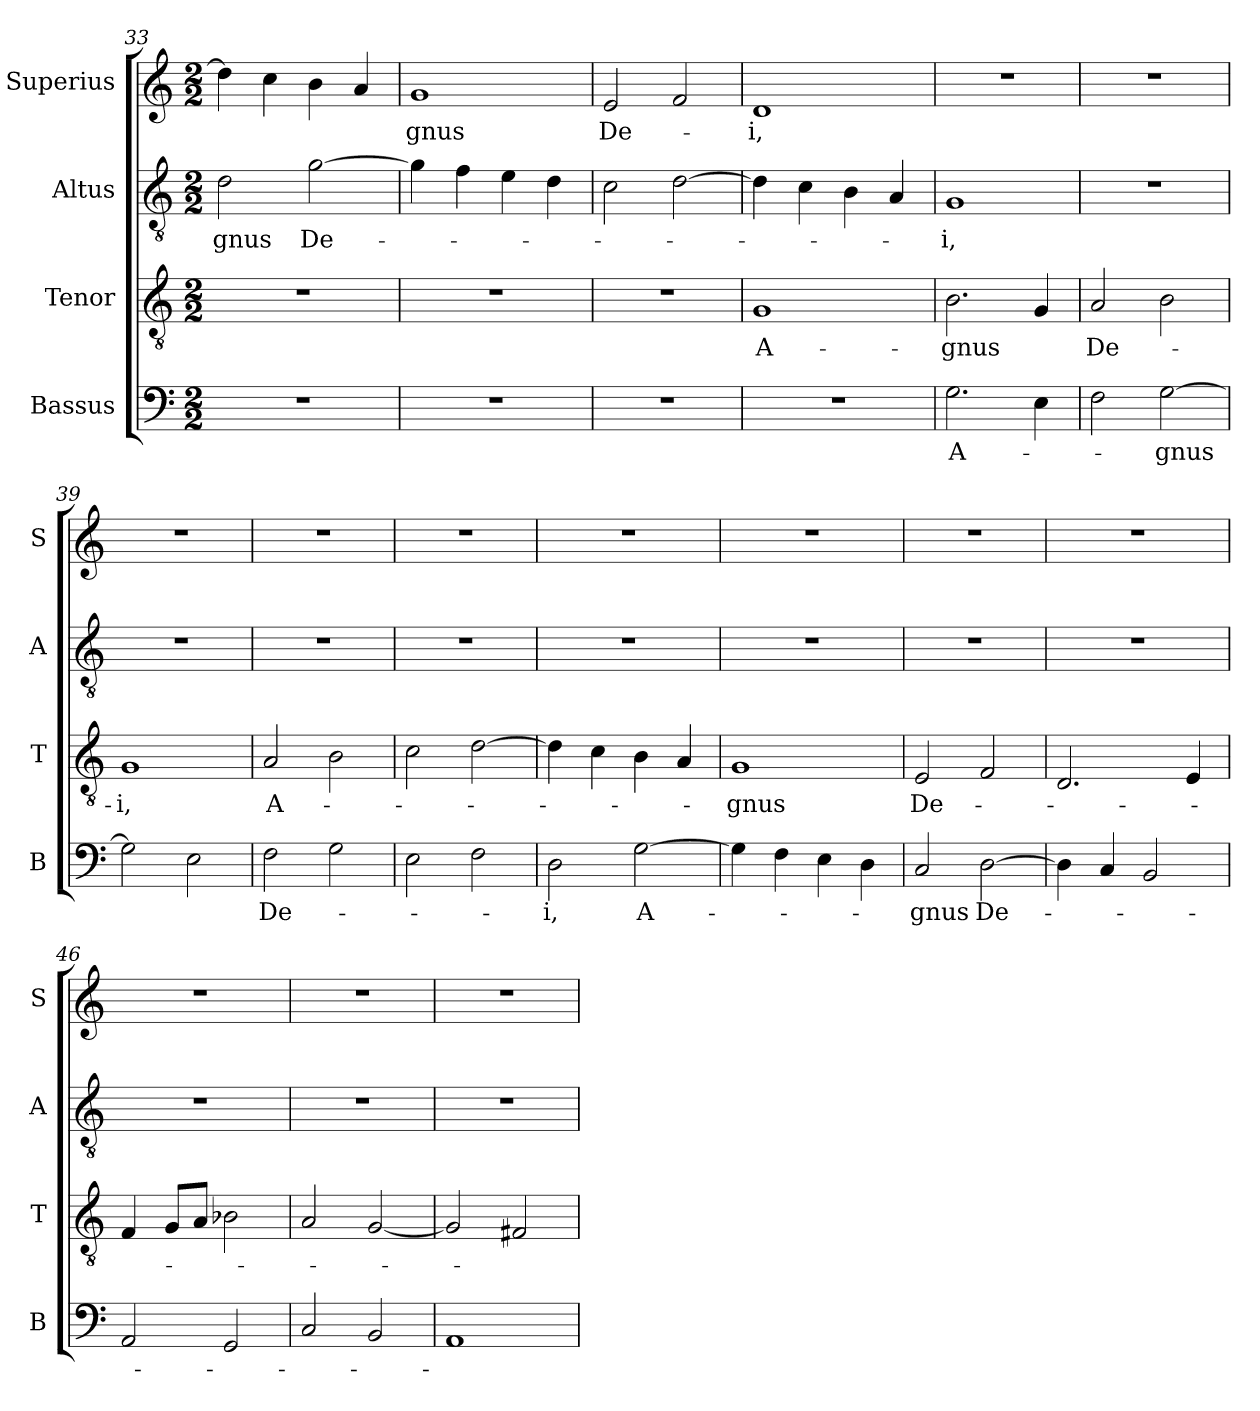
**kern	**text	**kern	**text	**kern	**text	**kern	**text
*part4	*part4	*part3	*part3	*part2	*part2	*part1	*part1
*staff4	*staff4	*staff3	*staff3	*staff2	*staff2	*staff1	*staff1
*I"Bassus	*	*I"Tenor	*	*I"Altus	*	*I"Superius	*
*I'B	*	*I'T	*	*I'A	*	*I'S	*
*clefF4	*	*clefGv2	*	*clefGv2	*	*clefG2	*
*k[]	*	*k[]	*	*k[]	*	*k[]	*
*M2/2	*	*M2/2	*	*M2/2	*	*M2/2	*
=33	=33	=33	=33	=33	=33	=33	=33
!	!	!	!	!	!LO:LY:i	!	!
1r	.	1r	.	2d	-gnus	4dd]	.
.	.	.	.	.	.	4cc	.
!	!	!	!	!	!LO:LY:i	!	!
.	.	.	.	[2g	De-	4b	.
.	.	.	.	.	.	4a	.
=34	=34	=34	=34	=34	=34	=34	=34
!	!	!	!	!	!	!	!LO:LY:i
1r	.	1r	.	4g]	.	1g	-gnus
.	.	.	.	4f	.	.	.
.	.	.	.	4e	.	.	.
.	.	.	.	4d	.	.	.
=35	=35	=35	=35	=35	=35	=35	=35
1r	.	1r	.	2c	.	2e	De-
.	.	.	.	[2d	.	2f	.
=36	=36	=36	=36	=36	=36	=36	=36
1r	.	1G	A-	4d]	.	1d	-i,
.	.	.	.	4c	.	.	.
.	.	.	.	4B	.	.	.
.	.	.	.	4A	.	.	.
=37	=37	=37	=37	=37	=37	=37	=37
!	!LO:LY:i	!	!	!	!LO:LY:i	!	!
2.G	A-	2.B	-gnus	1G	-i,	1r	.
4E	.	4G	.	.	.	.	.
=38	=38	=38	=38	=38	=38	=38	=38
2F	.	2A	De-	1r	.	1r	.
!	!LO:LY:i	!	!	!	!	!	!
[2G	-gnus	2B	.	.	.	.	.
=39	=39	=39	=39	=39	=39	=39	=39
2G]	.	1G	-i,	1r	.	1r	.
2E	.	.	.	.	.	.	.
=40	=40	=40	=40	=40	=40	=40	=40
!	!LO:LY:i	!	!LO:LY:i	!	!	!	!
2F	De-	2A	A-	1r	.	1r	.
2G	.	2B	.	.	.	.	.
=41	=41	=41	=41	=41	=41	=41	=41
2E	.	2c	.	1r	.	1r	.
2F	.	[2d	.	.	.	.	.
=42	=42	=42	=42	=42	=42	=42	=42
!	!LO:LY:i	!	!	!	!	!	!
2D	-i,	4d]	.	1r	.	1r	.
.	.	4c	.	.	.	.	.
!	!LO:LY:i	!	!	!	!	!	!
[2G	A-	4B	.	.	.	.	.
.	.	4A	.	.	.	.	.
=43	=43	=43	=43	=43	=43	=43	=43
!	!	!	!LO:LY:i	!	!	!	!
4G]	.	1G	-gnus	1r	.	1r	.
4F	.	.	.	.	.	.	.
4E	.	.	.	.	.	.	.
4D	.	.	.	.	.	.	.
=44	=44	=44	=44	=44	=44	=44	=44
!	!LO:LY:i	!	!LO:LY:i	!	!	!	!
2C	-gnus	2E	De-	1r	.	1r	.
!	!LO:LY:i	!	!	!	!	!	!
[2D	De-	2F	.	.	.	.	.
=45	=45	=45	=45	=45	=45	=45	=45
4D]	.	2.D	.	1r	.	1r	.
4C	.	.	.	.	.	.	.
2BB	.	.	.	.	.	.	.
.	.	4E	.	.	.	.	.
=46	=46	=46	=46	=46	=46	=46	=46
2AA	.	4F	.	1r	.	1r	.
.	.	8GL	.	.	.	.	.
.	.	8AJ	.	.	.	.	.
2GG	.	2B-i	.	.	.	.	.
=47	=47	=47	=47	=47	=47	=47	=47
2C	.	2A	.	1r	.	1r	.
2BB	.	[2G	.	.	.	.	.
=48	=48	=48	=48	=48	=48	=48	=48
1AA	.	2G]	.	1r	.	1r	.
.	.	2F#X	.	.	.	.	.
=	=	=	=	=	=	=	=
*-	*-	*-	*-	*-	*-	*-	*-
